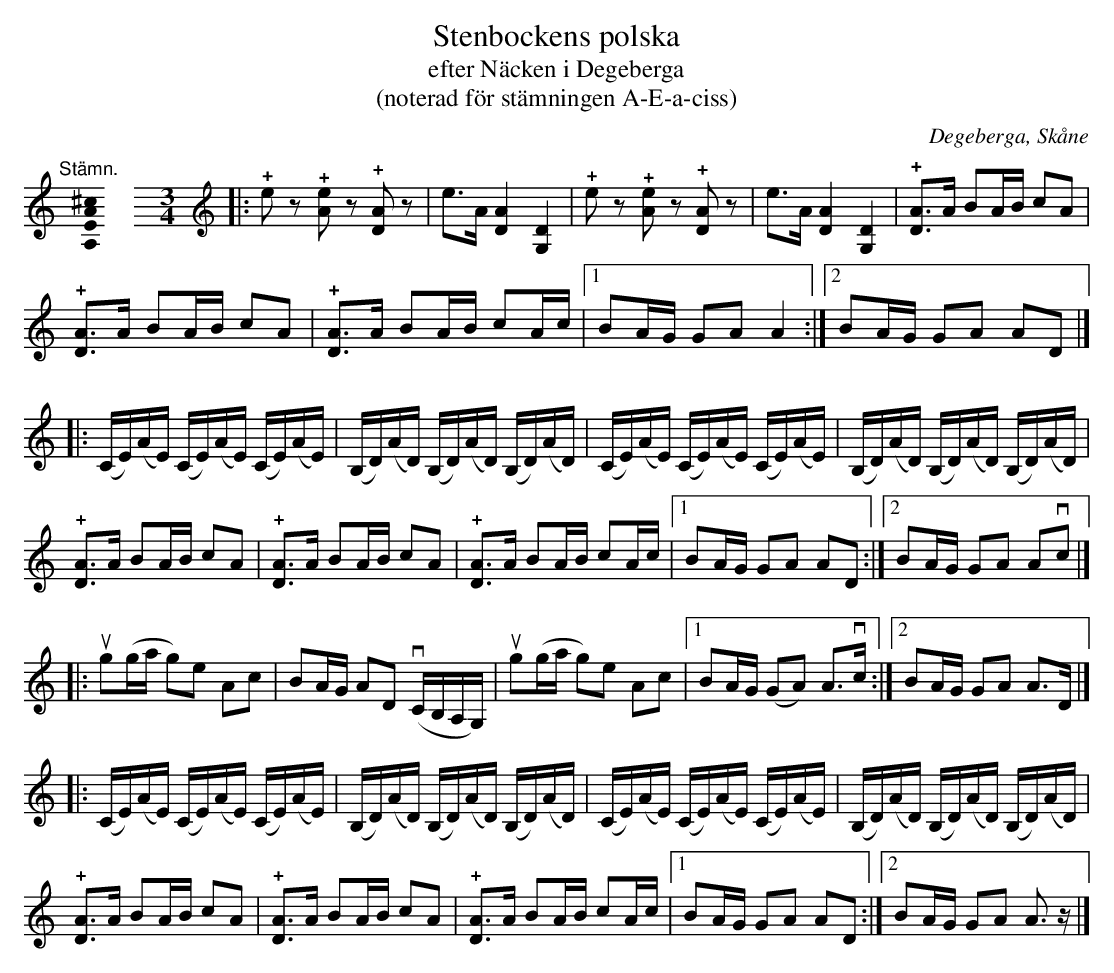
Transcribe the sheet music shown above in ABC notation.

X:1
T:Stenbockens polska
T:efter Näcken i Degeberga
T:(noterad för stämningen A-E-a-ciss)
O:Degeberga, Skåne
U:o=+open+
M:none
K:A
[K:C]
"@-20,30 Stämn."[A,EA^c]0 \
[M:3/4]\
[L:1/4]\
[K:C clef=treble]\
[L:1/8]|: !+!ez !+![Ae]z !+![DA]z | e>A [DA]2 [G,D]2 | !+!ez !+![Ae]z !+![DA]z | e>A [DA]2 [G,D]2 | !+![DA]>A BA/B/ cA |
 !+![DA]>A BA/B/ cA | !+![DA]>A BA/B/ cA/c/ |1 BA/G/ GA A2 :|2 BA/G/ GA AD |]
[L:1/16]|: (CE)(AE) (CE)(AE) (CE)(AE) | (B,D)(AD) (B,D)(AD) (B,D)(AD) | (CE)(AE) (CE)(AE) (CE)(AE) | (B,D)(AD) (B,D)(AD) (B,D)(AD) |
[L:1/8] !+![DA]>A BA/B/ cA | !+![DA]>A BA/B/ cA | !+![DA]>A BA/B/ cA/c/ |1 BA/G/ GA AD :|2 BA/G/ GA Avc |]
[L:1/8] |: ug(g/a/ g)e Ac | BA/G/ AD v(C/B,/A,/G,/) | ug(g/a/ g)e Ac |1 BA/G/ (GA) A>vc :|2 BA/G/ GA A>D |]
[L:1/16]|: (CE)(AE) (CE)(AE) (CE)(AE) | (B,D)(AD) (B,D)(AD) (B,D)(AD) | (CE)(AE) (CE)(AE) (CE)(AE) | (B,D)(AD) (B,D)(AD) (B,D)(AD) |
[L:1/8] !+![DA]>A BA/B/ cA | !+![DA]>A BA/B/ cA | !+![DA]>A BA/B/ cA/c/ |1 BA/G/ GA AD :|2 BA/G/ GA A>z |]
